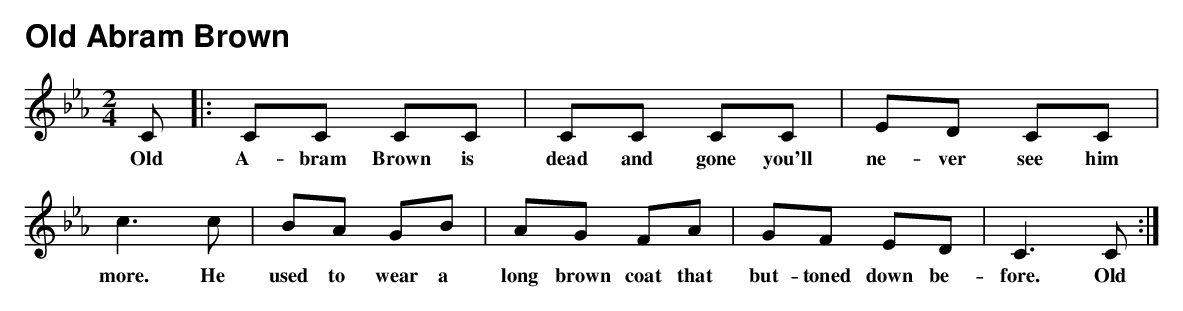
X:1
T:Old Abram Brown
L:1/8
M:2/4
K:Eb
C |: CC CC | CC CC | ED CC | c3 c | BA GB | AG FA | GF ED | C3 C :|]
w:Old A-bram Brown is dead and gone you'll ne-ver see him more. He used to wear a long brown coat that but-toned down be-fore. Old
